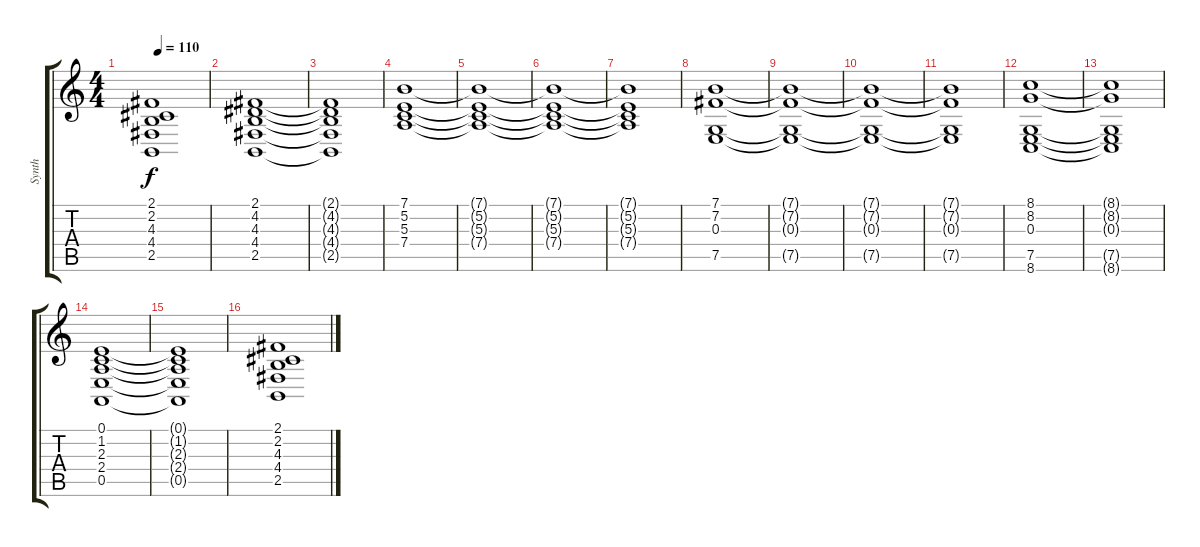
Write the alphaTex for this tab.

\track ("Synth" "Synth") {instrument synthstrings1}
\staff {score tabs}
\tuning (E4 B3 G3 D3 A2 E2) {hide}
\ts (4 4)
\tempo 110
\clef g2
\ks c
(2.1{t} 2.2{t} 4.3{t} 4.4{t} 2.5{t}).1{dy f} |
(2.1 4.2 4.3 4.4 2.5).1 |
(2.1{t} 4.2{t} 4.3{t} 4.4{t} 2.5{t}).1 |
(7.1 5.2 5.3 7.4).1{volume 5} |
(7.1{t} 5.2{t} 5.3{t} 7.4{t}).1 |
(7.1{t} 5.2{t} 5.3{t} 7.4{t}).1 |
(7.1{t} 5.2{t} 5.3{t} 7.4{t}).1 |
(7.1 7.2 0.3 7.5).1 |
(7.1{t} 7.2{t} 0.3{t} 7.5{t}).1{volume 0} |
(7.1{t} 7.2{t} 0.3{t} 7.5{t}).1 |
(7.1{t} 7.2{t} 0.3{t} 7.5{t}).1 |
(8.1 8.2 0.3 7.5 8.6).1 |
(8.1{t} 8.2{t} 0.3{t} 7.5{t} 8.6{t}).1 |
(0.1 1.2 2.3 2.4 0.5).1 |
(0.1{t} 1.2{t} 2.3{t} 2.4{t} 0.5{t}).1 |
(2.1 2.2 4.3 4.4 2.5).1
